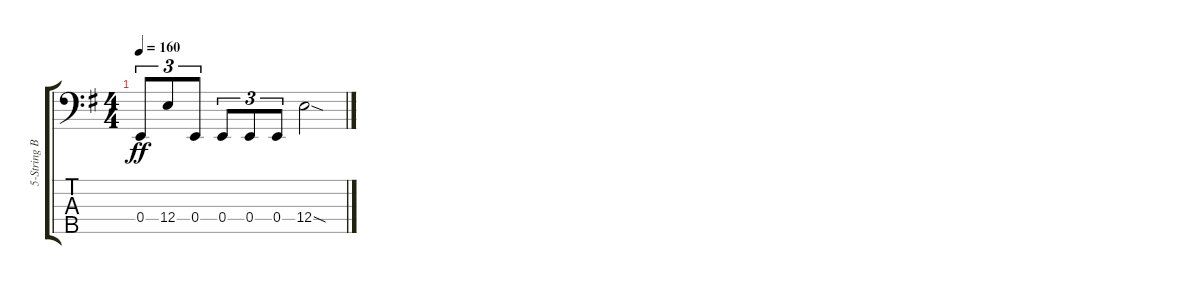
\track ("5-String Bass" "5-String B") {instrument electricbassfinger}
\staff {score tabs}
\tuning (G2 D2 A1 E1 B0) {hide}
\ts (4 4)
\tempo 160
\clef f4
\ks eminor
0.4.8{tu (3 2) dy ff} 12.4.8{tu (3 2)} 0.4.8{tu (3 2)} 0.4.8{tu (3 2)} 0.4.8{tu (3 2)} 0.4.8{tu (3 2)} 12.4{sod}.2
